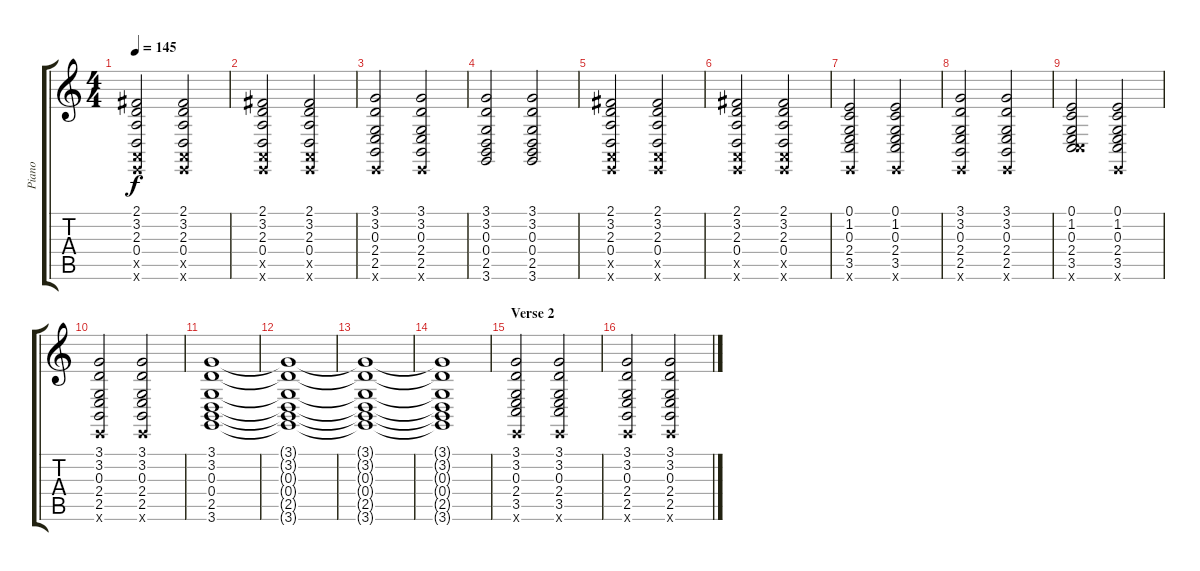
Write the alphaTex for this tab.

\track ("Piano" "Piano") {instrument brightacousticpiano}
\staff {score tabs}
\tuning (E4 B3 G3 D3 A2 E2) {hide}
\ts (4 4)
\tempo 145
\clef g2
\ks c
(2.1 3.2 2.3 0.4 0.5{x} 0.6{x}).2{dy f} (2.1 3.2 2.3 0.4 0.5{x} 0.6{x}).2 |
(2.1 3.2 2.3 0.4 0.5{x} 0.6{x}).2 (2.1 3.2 2.3 0.4 0.5{x} 0.6{x}).2 |
(3.1 3.2 0.3 2.4 2.5 0.6{x}).2 (3.1 3.2 0.3 2.4 2.5 0.6{x}).2 |
(3.1 3.2 0.3 0.4 2.5 3.6).2 (3.1 3.2 0.3 0.4 2.5 3.6).2 |
(2.1 3.2 2.3 0.4 0.5{x} 0.6{x}).2 (2.1 3.2 2.3 0.4 0.5{x} 0.6{x}).2 |
(2.1 3.2 2.3 0.4 0.5{x} 0.6{x}).2 (2.1 3.2 2.3 0.4 0.5{x} 0.6{x}).2 |
(0.1 1.2 0.3 2.4 3.5 0.6{x}).2 (0.1 1.2 0.3 2.4 3.5 0.6{x}).2 |
(3.1 3.2 0.3 2.4 2.5 0.6{x}).2 (3.1 3.2 0.3 2.4 2.5 0.6{x}).2 |
(0.1 1.2 0.3 2.4 3.5 8.6{x}).2 (0.1 1.2 0.3 2.4 3.5 0.6{x}).2 |
(3.1 3.2 0.3 2.4 2.5 0.6{x}).2 (3.1 3.2 0.3 2.4 2.5 0.6{x}).2 |
(3.1 3.2 0.3 0.4 2.5 3.6).1 |
(3.1{t} 3.2{t} 0.3{t} 0.4{t} 2.5{t} 3.6{t}).1 |
(3.1{t} 3.2{t} 0.3{t} 0.4{t} 2.5{t} 3.6{t}).1 |
(3.1{t} 3.2{t} 0.3{t} 0.4{t} 2.5{t} 3.6{t}).1 |
\section ("" "Verse 2")
(3.1 3.2 0.3 2.4 3.5 0.6{x}).2 (3.1 3.2 0.3 2.4 3.5 0.6{x}).2 |
(3.1 3.2 0.3 2.4 2.5 0.6{x}).2 (3.1 3.2 0.3 2.4 2.5 0.6{x}).2
